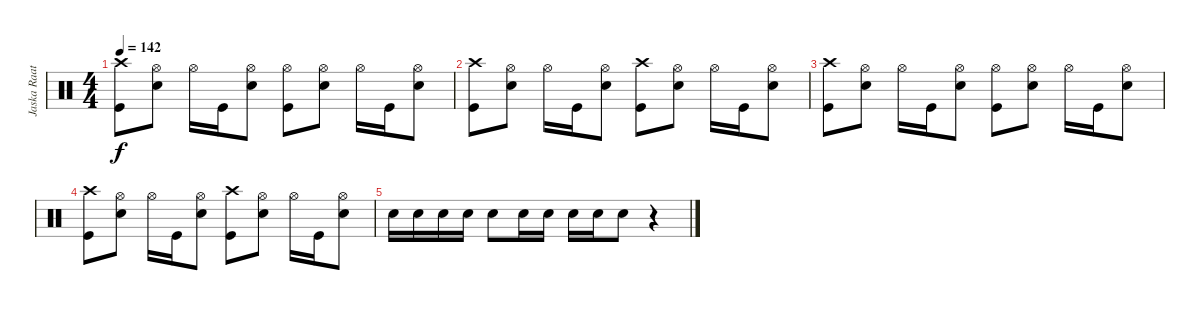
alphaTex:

\track ("Jaska Raatikainen" "Jaska Raat") {instrument percussion}
\staff {score}
\articulation defaults
\ts (4 4)
\tempo 142
\clef neutral
\ks c
("Crash high (hit)" "Kick (hit)").8{dy f} ("Hi-Hat (open)" "Snare (hit) 2").8 "Hi-Hat (open)".16 "Kick (hit)".16 ("Hi-Hat (open)" "Snare (hit) 2").8 ("Hi-Hat (open)" "Kick (hit)").8 ("Hi-Hat (open)" "Snare (hit) 2").8 "Hi-Hat (open)".16 "Kick (hit)".16 ("Hi-Hat (open)" "Snare (hit) 2").8 |
("Crash high (hit)" "Kick (hit)").8 ("Hi-Hat (open)" "Snare (hit) 2").8 "Hi-Hat (open)".16 "Kick (hit)".16 ("Hi-Hat (open)" "Snare (hit) 2").8 ("Crash high (hit)" "Kick (hit)").8 ("Hi-Hat (open)" "Snare (hit) 2").8 "Hi-Hat (open)".16 "Kick (hit)".16 ("Hi-Hat (open)" "Snare (hit) 2").8 |
("Crash high (hit)" "Kick (hit)").8 ("Hi-Hat (open)" "Snare (hit) 2").8 "Hi-Hat (open)".16 "Kick (hit)".16 ("Hi-Hat (open)" "Snare (hit) 2").8 ("Hi-Hat (open)" "Kick (hit)").8 ("Hi-Hat (open)" "Snare (hit) 2").8 "Hi-Hat (open)".16 "Kick (hit)".16 ("Hi-Hat (open)" "Snare (hit) 2").8 |
("Crash high (hit)" "Kick (hit)").8 ("Hi-Hat (open)" "Snare (hit) 2").8 "Hi-Hat (open)".16 "Kick (hit)".16 ("Hi-Hat (open)" "Snare (hit) 2").8 ("Crash high (hit)" "Kick (hit)").8 ("Hi-Hat (open)" "Snare (hit) 2").8 "Hi-Hat (open)".16 "Kick (hit)".16 ("Hi-Hat (open)" "Snare (hit) 2").8 |
"Snare (hit) 2".16 "Snare (hit) 2".16 "Snare (hit) 2".16 "Snare (hit) 2".16 "Snare (hit) 2".8 "Snare (hit) 2".16 "Snare (hit) 2".16 "Snare (hit) 2".16 "Snare (hit) 2".16 "Snare (hit) 2".8 r.4
